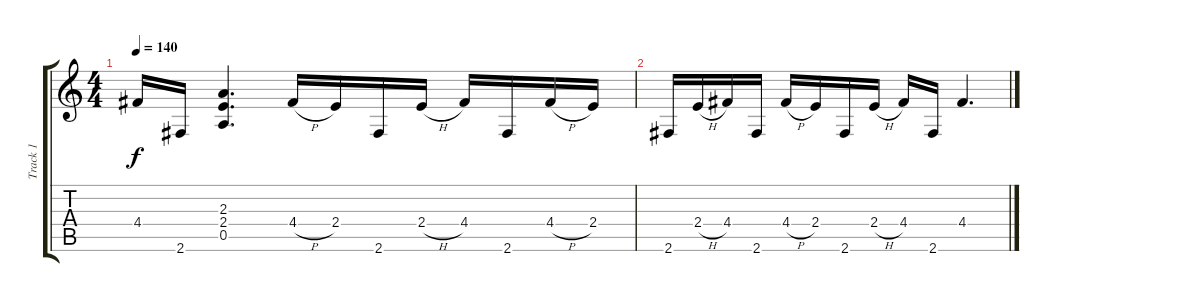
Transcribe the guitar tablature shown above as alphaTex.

\track ("Track 1" "Track 1") {instrument electricguitarclean}
\staff {score tabs}
\tuning (E4 B3 G3 D3 A2 E2) {hide}
\ts (4 4)
\tempo 140
\clef g2
\ks c
4.4.16{dy f} 2.6.16 (2.3 2.4 0.5).4{d} 4.4{h}.16 2.4.16 2.6.16 2.4{h}.16 4.4.16 2.6.16 4.4{h}.16 2.4.16 |
2.6.16 2.4{h}.16 4.4.16 2.6.16 4.4{h}.16 2.4.16 2.6.16 2.4{h}.16 4.4.16 2.6.16 4.4.4{d}
